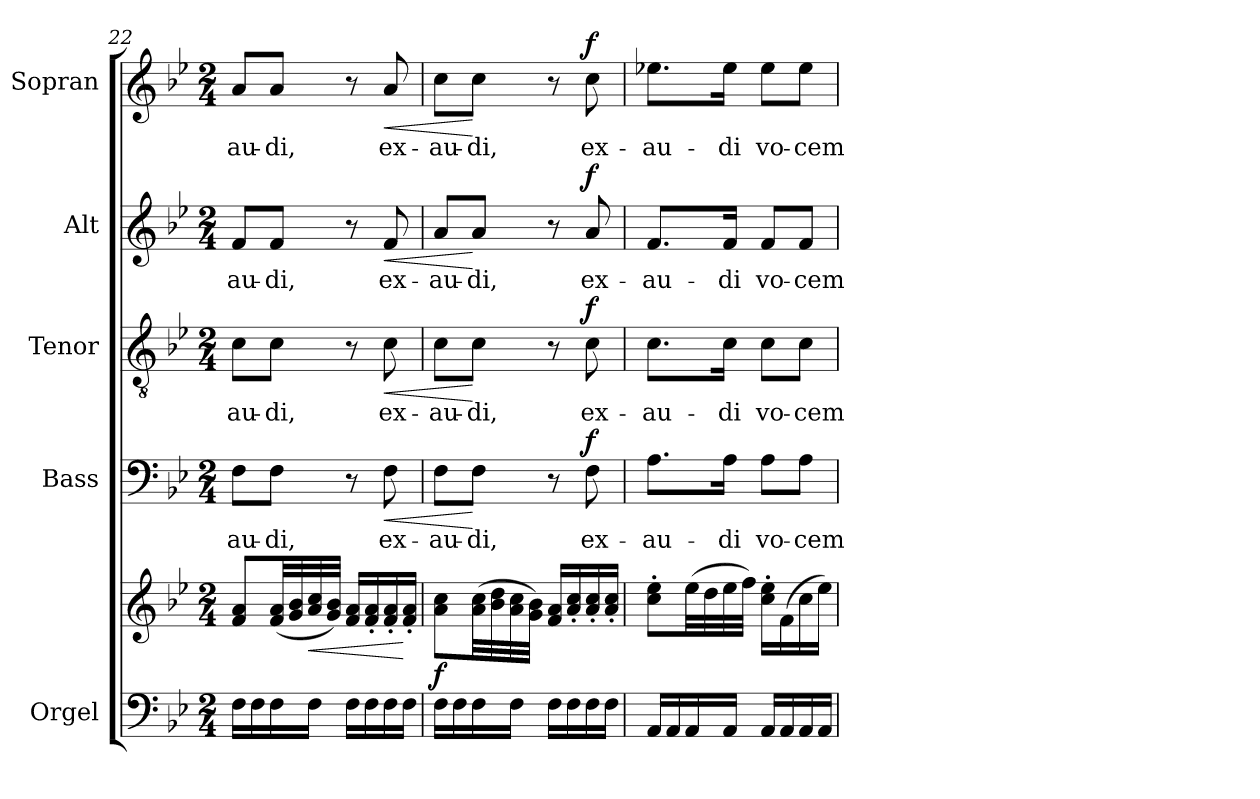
**kern	**kern	**dynam	**kern	**text	**dynam	**kern	**text	**dynam	**kern	**text	**dynam	**kern	**text	**dynam
*part5	*part5	*part5	*part4	*part4	*part4	*part3	*part3	*part3	*part2	*part2	*part2	*part1	*part1	*part1
*staff6	*staff5	*staff5/6	*staff4	*staff4	*staff4	*staff3	*staff3	*staff3	*staff2	*staff2	*staff2	*staff1	*staff1	*staff1
*I"Orgel	*	*	*I"Bass	*	*	*I"Tenor	*	*	*I"Alt	*	*	*I"Sopran	*	*
*I'Org.	*	*	*I'B.	*	*	*I'T.	*	*	*I'A.	*	*	*I'S.	*	*
*clefF4	*clefG2	*	*clefF4	*	*	*clefGv2	*	*	*clefG2	*	*	*clefG2	*	*
*k[b-e-]	*k[b-e-]	*	*k[b-e-]	*	*	*k[b-e-]	*	*	*k[b-e-]	*	*	*k[b-e-]	*	*
*B-:	*B-:	*	*B-:	*	*	*B-:	*	*	*B-:	*	*	*B-:	*	*
*M2/4	*M2/4	*	*M2/4	*	*	*M2/4	*	*	*M2/4	*	*	*M2/4	*	*
=22	=22	=22	=22	=22	=22	=22	=22	=22	=22	=22	=22	=22	=22	=22
!	!	!	!	!LO:LY:b	!	!	!LO:LY:b	!	!	!LO:LY:b	!	!	!LO:LY:b	!
16F\LL	8f/ 8a/L	.	8F\L	-au-	.	8c\L	-au-	.	8f/L	-au-	.	8a/L	-au-	.
16F\	.	.	.	.	.	.	.	.	.	.	.	.	.	.
!	!	!	!	!LO:LY:b	!	!	!LO:LY:b	!	!	!LO:LY:b	!	!	!LO:LY:b	!
16F\	(<32f/ 32a/LL	.	8F\J	-di,	.	8c\J	-di,	.	8f/J	-di,	.	8a/J	-di,	.
.	32g/ 32b-/	.	.	.	.	.	.	.	.	.	.	.	.	.
!	!	!LO:HP:b	!	!	!	!	!	!	!	!	!	!	!	!
16F\JJ	32a/ 32cc/	<	.	.	.	.	.	.	.	.	.	.	.	.
.	32g/ 32b-/JJJ)	.	.	.	.	.	.	.	.	.	.	.	.	.
16F\LL	16f/ 16a/LL	.	8r	.	.	8r	.	.	8r	.	.	8r	.	.
16F\	16f/'< 16a/'<	.	.	.	.	.	.	.	.	.	.	.	.	.
!	!	!	!	!LO:LY:b	!LO:HP:b	!	!LO:LY:b	!LO:HP:b	!	!LO:LY:b	!LO:HP:b	!	!LO:LY:b	!LO:HP:b
16F\	16f/'< 16a/'<	.	8F\	ex-	<	8c\	ex-	<	8f/	ex-	<	8a/	ex-	<
16F\JJ	16f/'< 16a/'<JJ	[	.	.	.	.	.	.	.	.	.	.	.	.
=23	=23	=23	=23	=23	=23	=23	=23	=23	=23	=23	=23	=23	=23	=23
!	!	!LO:DY:b	!	!LO:LY:b	!	!	!LO:LY:b	!	!	!LO:LY:b	!	!	!LO:LY:b	!
16F\LL	8a\ 8cc\L	f	8F\L	-au-	.	8c\L	-au-	.	8a/L	-au-	.	8cc\L	-au-	.
16F\	.	.	.	.	.	.	.	.	.	.	.	.	.	.
!	!	!	!	!LO:LY:b	!	!	!LO:LY:b	!	!	!LO:LY:b	!	!	!LO:LY:b	!
16F\	(>32a\ 32cc\LL	.	8F\J	-di,	[	8c\J	-di,	[	8a/J	-di,	[	8cc\J	-di,	[
.	32b-\ 32dd\	.	.	.	.	.	.	.	.	.	.	.	.	.
16F\JJ	32a\ 32cc\	.	.	.	.	.	.	.	.	.	.	.	.	.
.	32g\ 32b-\JJJ)	.	.	.	.	.	.	.	.	.	.	.	.	.
16F\LL	16f/ 16a/LL	.	8r	.	.	8r	.	.	8r	.	.	8r	.	.
16F\	16a/'< 16cc/'<	.	.	.	.	.	.	.	.	.	.	.	.	.
!	!	!	!	!LO:LY:b	!LO:DY:a	!	!LO:LY:b	!LO:DY:a	!	!LO:LY:b	!LO:DY:a	!	!LO:LY:b	!LO:DY:a
16F\	16a/'< 16cc/'<	.	8F\	ex-	f	8c\	ex-	f	8a/	ex-	f	8cc\	ex-	f
16F\JJ	16a/'< 16cc/'<JJ	.	.	.	.	.	.	.	.	.	.	.	.	.
=24	=24	=24	=24	=24	=24	=24	=24	=24	=24	=24	=24	=24	=24	=24
!	!	!	!	!LO:LY:b	!	!	!LO:LY:b	!	!	!LO:LY:b	!	!	!LO:LY:b	!
16AA/LL	8cc\'> 8ee-\'>L	.	8.A\L	-au-	.	8.c\L	-au-	.	8.f/L	-au-	.	8.ee-X\L	-au-	.
16AA/	.	.	.	.	.	.	.	.	.	.	.	.	.	.
16AA/	(>32ee-\LL	.	.	.	.	.	.	.	.	.	.	.	.	.
.	32dd\	.	.	.	.	.	.	.	.	.	.	.	.	.
!	!	!	!	!LO:LY:b	!	!	!LO:LY:b	!	!	!LO:LY:b	!	!	!LO:LY:b	!
16AA/JJ	32ee-\	.	16A\Jk	-di	.	16c\Jk	-di	.	16f/Jk	-di	.	16ee-\Jk	-di	.
.	32ff\JJJ)	.	.	.	.	.	.	.	.	.	.	.	.	.
!	!	!	!	!LO:LY:b	!	!	!LO:LY:b	!	!	!LO:LY:b	!	!	!LO:LY:b	!
16AA/LL	16cc\'> 16ee-\'>LL	.	8A\L	vo-	.	8c\L	vo-	.	8f/L	vo-	.	8ee-\L	vo-	.
16AA/	(>16f\	.	.	.	.	.	.	.	.	.	.	.	.	.
!	!	!	!	!LO:LY:b	!	!	!LO:LY:b	!	!	!LO:LY:b	!	!	!LO:LY:b	!
16AA/	16cc\	.	8A\J	-cem	.	8c\J	-cem	.	8f/J	-cem	.	8ee-\J	-cem	.
16AA/JJ	16ee-\JJ)	.	.	.	.	.	.	.	.	.	.	.	.	.
=	=	=	=	=	=	=	=	=	=	=	=	=	=	=
*-	*-	*-	*-	*-	*-	*-	*-	*-	*-	*-	*-	*-	*-	*-
